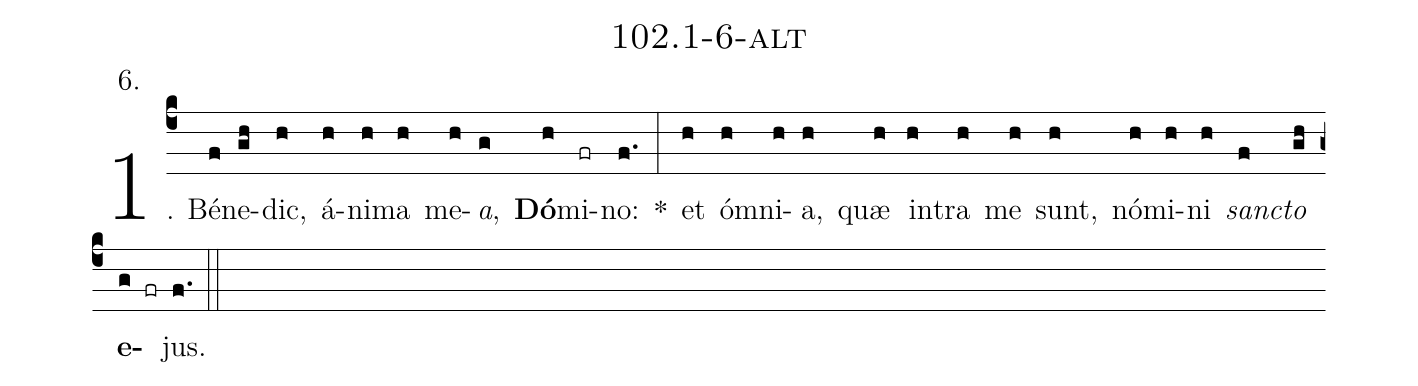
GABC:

name: 102.1-6-alt;
annotation: 6.;
%%
(c4)1. Bé(f)ne(gh)dic,(h) á(h)ni(h)ma(h) me(h)<i>a</i>,(g) <b>Dó</b>(h)mi(fr)no:(f.) *(:) et(h) óm(h)ni(h)a,(h) quæ(h) in(h)tra(h) me(h) sunt,(h) nó(h)mi(h)ni(h) <i>sanc</i>(f)<i>to</i>(gh) <b>e</b>(g fr)jus.(f.) (::)
